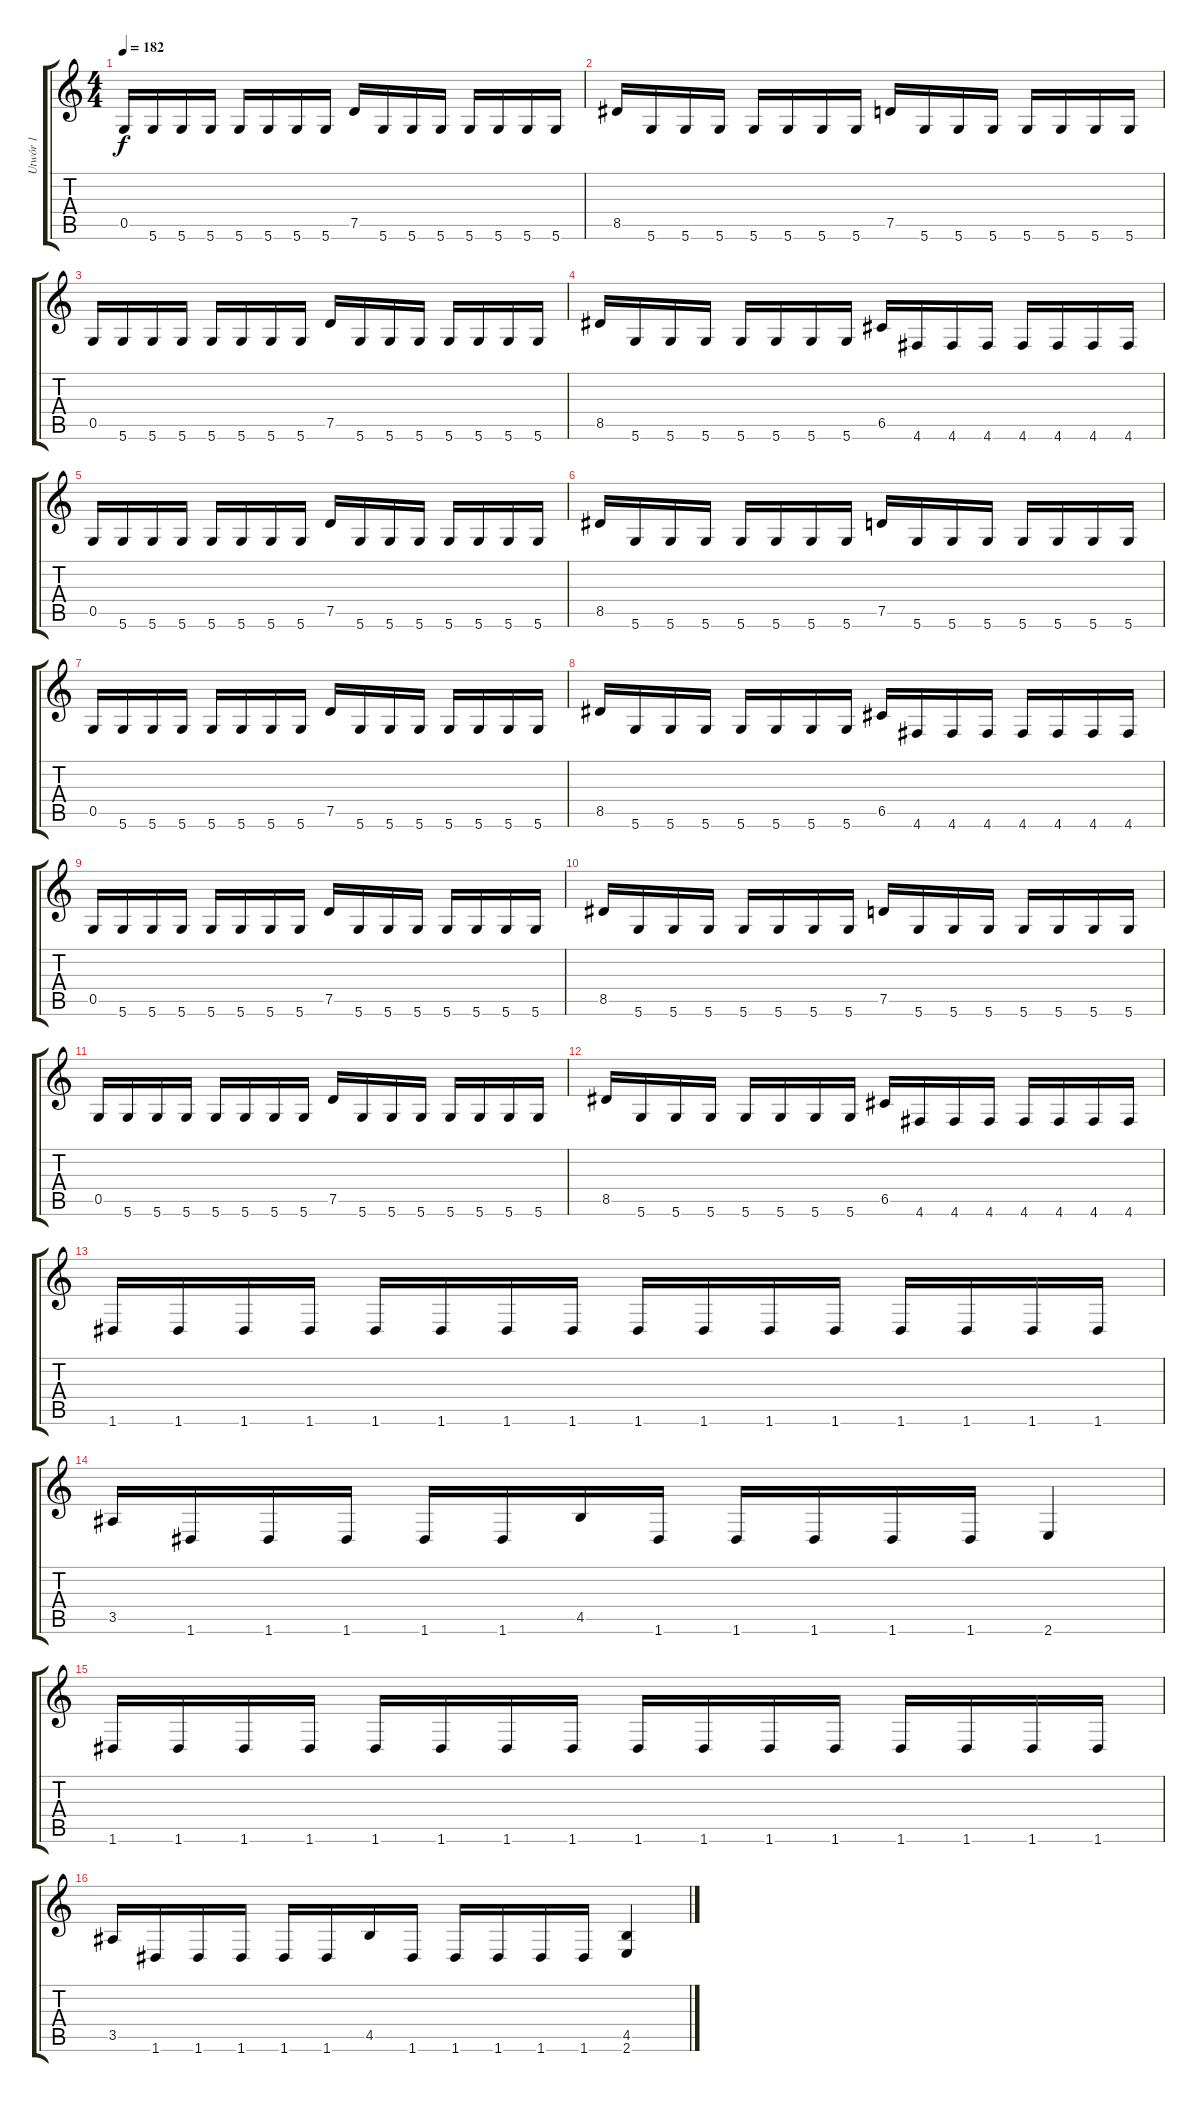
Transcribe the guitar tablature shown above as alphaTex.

\track ("Utwór 1" "Utwór 1") {instrument distortionguitar}
\staff {score tabs}
\tuning (D4 A3 F3 C3 G2 D2) {hide}
\ts (4 4)
\tempo 182
\clef g2
\ks c
0.5.16{dy f} 5.6.16 5.6.16 5.6.16 5.6.16 5.6.16 5.6.16 5.6.16 7.5.16 5.6.16 5.6.16 5.6.16 5.6.16 5.6.16 5.6.16 5.6.16 |
8.5.16 5.6.16 5.6.16 5.6.16 5.6.16 5.6.16 5.6.16 5.6.16 7.5.16 5.6.16 5.6.16 5.6.16 5.6.16 5.6.16 5.6.16 5.6.16 |
0.5.16 5.6.16 5.6.16 5.6.16 5.6.16 5.6.16 5.6.16 5.6.16 7.5.16 5.6.16 5.6.16 5.6.16 5.6.16 5.6.16 5.6.16 5.6.16 |
8.5.16 5.6.16 5.6.16 5.6.16 5.6.16 5.6.16 5.6.16 5.6.16 6.5.16 4.6.16 4.6.16 4.6.16 4.6.16 4.6.16 4.6.16 4.6.16 |
0.5.16 5.6.16 5.6.16 5.6.16 5.6.16 5.6.16 5.6.16 5.6.16 7.5.16 5.6.16 5.6.16 5.6.16 5.6.16 5.6.16 5.6.16 5.6.16 |
8.5.16 5.6.16 5.6.16 5.6.16 5.6.16 5.6.16 5.6.16 5.6.16 7.5.16 5.6.16 5.6.16 5.6.16 5.6.16 5.6.16 5.6.16 5.6.16 |
0.5.16 5.6.16 5.6.16 5.6.16 5.6.16 5.6.16 5.6.16 5.6.16 7.5.16 5.6.16 5.6.16 5.6.16 5.6.16 5.6.16 5.6.16 5.6.16 |
8.5.16 5.6.16 5.6.16 5.6.16 5.6.16 5.6.16 5.6.16 5.6.16 6.5.16 4.6.16 4.6.16 4.6.16 4.6.16 4.6.16 4.6.16 4.6.16 |
0.5.16 5.6.16 5.6.16 5.6.16 5.6.16 5.6.16 5.6.16 5.6.16 7.5.16 5.6.16 5.6.16 5.6.16 5.6.16 5.6.16 5.6.16 5.6.16 |
8.5.16 5.6.16 5.6.16 5.6.16 5.6.16 5.6.16 5.6.16 5.6.16 7.5.16 5.6.16 5.6.16 5.6.16 5.6.16 5.6.16 5.6.16 5.6.16 |
0.5.16 5.6.16 5.6.16 5.6.16 5.6.16 5.6.16 5.6.16 5.6.16 7.5.16 5.6.16 5.6.16 5.6.16 5.6.16 5.6.16 5.6.16 5.6.16 |
8.5.16 5.6.16 5.6.16 5.6.16 5.6.16 5.6.16 5.6.16 5.6.16 6.5.16 4.6.16 4.6.16 4.6.16 4.6.16 4.6.16 4.6.16 4.6.16 |
1.6.16 1.6.16 1.6.16 1.6.16 1.6.16 1.6.16 1.6.16 1.6.16 1.6.16 1.6.16 1.6.16 1.6.16 1.6.16 1.6.16 1.6.16 1.6.16 |
3.5.16 1.6.16 1.6.16 1.6.16 1.6.16 1.6.16 4.5.16 1.6.16 1.6.16 1.6.16 1.6.16 1.6.16 2.6.4 |
1.6.16 1.6.16 1.6.16 1.6.16 1.6.16 1.6.16 1.6.16 1.6.16 1.6.16 1.6.16 1.6.16 1.6.16 1.6.16 1.6.16 1.6.16 1.6.16 |
3.5.16 1.6.16 1.6.16 1.6.16 1.6.16 1.6.16 4.5.16 1.6.16 1.6.16 1.6.16 1.6.16 1.6.16 (4.5 2.6).4
